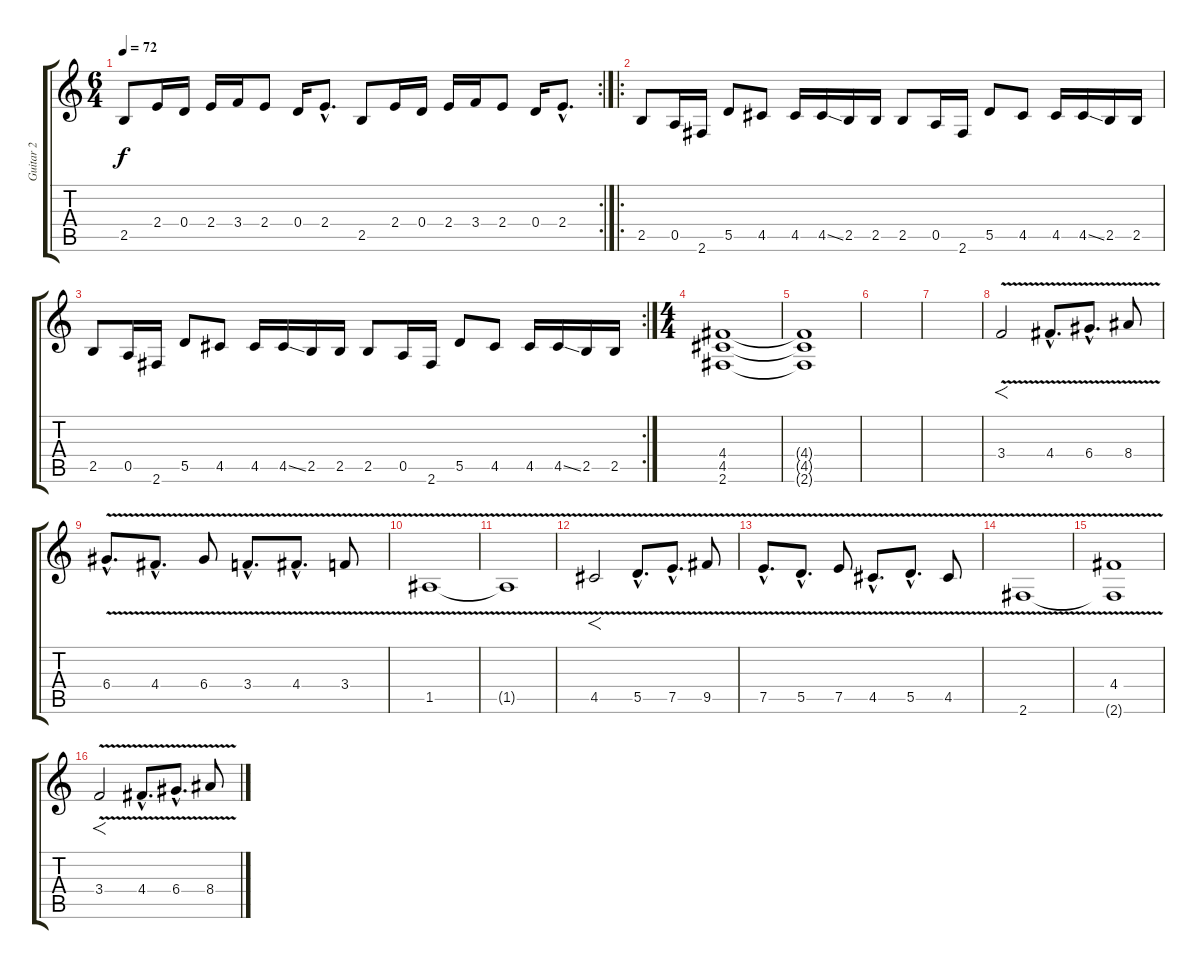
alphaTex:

\track ("Guitar 2" "Guitar 2") {instrument distortionguitar}
\staff {score tabs}
\tuning (E4 B3 G3 D3 A2 E2) {hide}
\rc 2
\ts (6 4)
\tempo 72
\clef g2
\ks c
2.5.8{dy f} 2.4.16 0.4.16 2.4.16 3.4.16 2.4.8 0.4.16 2.4{hac}.8{d} 2.5.8 2.4.16 0.4.16 2.4.16 3.4.16 2.4.8 0.4.16 2.4{hac}.8{d} |
\ro
2.5.8 0.5.16 2.6.16 5.5.8 4.5.8 4.5.16 4.5{ss}.16 2.5.16 2.5.16 2.5.8 0.5.16 2.6.16 5.5.8 4.5.8 4.5.16 4.5{ss}.16 2.5.16 2.5.16 |
\rc 2
2.5.8 0.5.16 2.6.16 5.5.8 4.5.8 4.5.16 4.5{ss}.16 2.5.16 2.5.16 2.5.8 0.5.16 2.6.16 5.5.8 4.5.8 4.5.16 4.5{ss}.16 2.5.16 2.5.16 |
\ts (4 4)
(4.4 4.5 2.6).1{volume 0 balance 8} |
(4.4{t} 4.5{t} 2.6{t}).1 |
|
|
3.4{v}.2{f volume 10 balance 8} 4.4{v hac}.8{d} 6.4{v hac}.8{d} 8.4{v}.8 |
6.4{v hac}.8{d} 4.4{v hac}.8{d} 6.4{v}.8 3.4{v hac}.8{d} 4.4{v hac}.8{d} 3.4{v}.8 |
1.5{v}.1 |
1.5{t}.1 |
4.5{v}.2{f volume 10 balance 8} 5.5{v hac}.8{d} 7.5{v hac}.8{d} 9.5{v}.8 |
7.5{v hac}.8{d} 5.5{v hac}.8{d} 7.5{v}.8 4.5{v hac}.8{d} 5.5{v hac}.8{d} 4.5{v}.8 |
2.6{v}.1 |
(4.4{v} 2.6{t}).1 |
3.4{v}.2{f volume 10 balance 8} 4.4{v hac}.8{d} 6.4{v hac}.8{d} 8.4{v}.8
